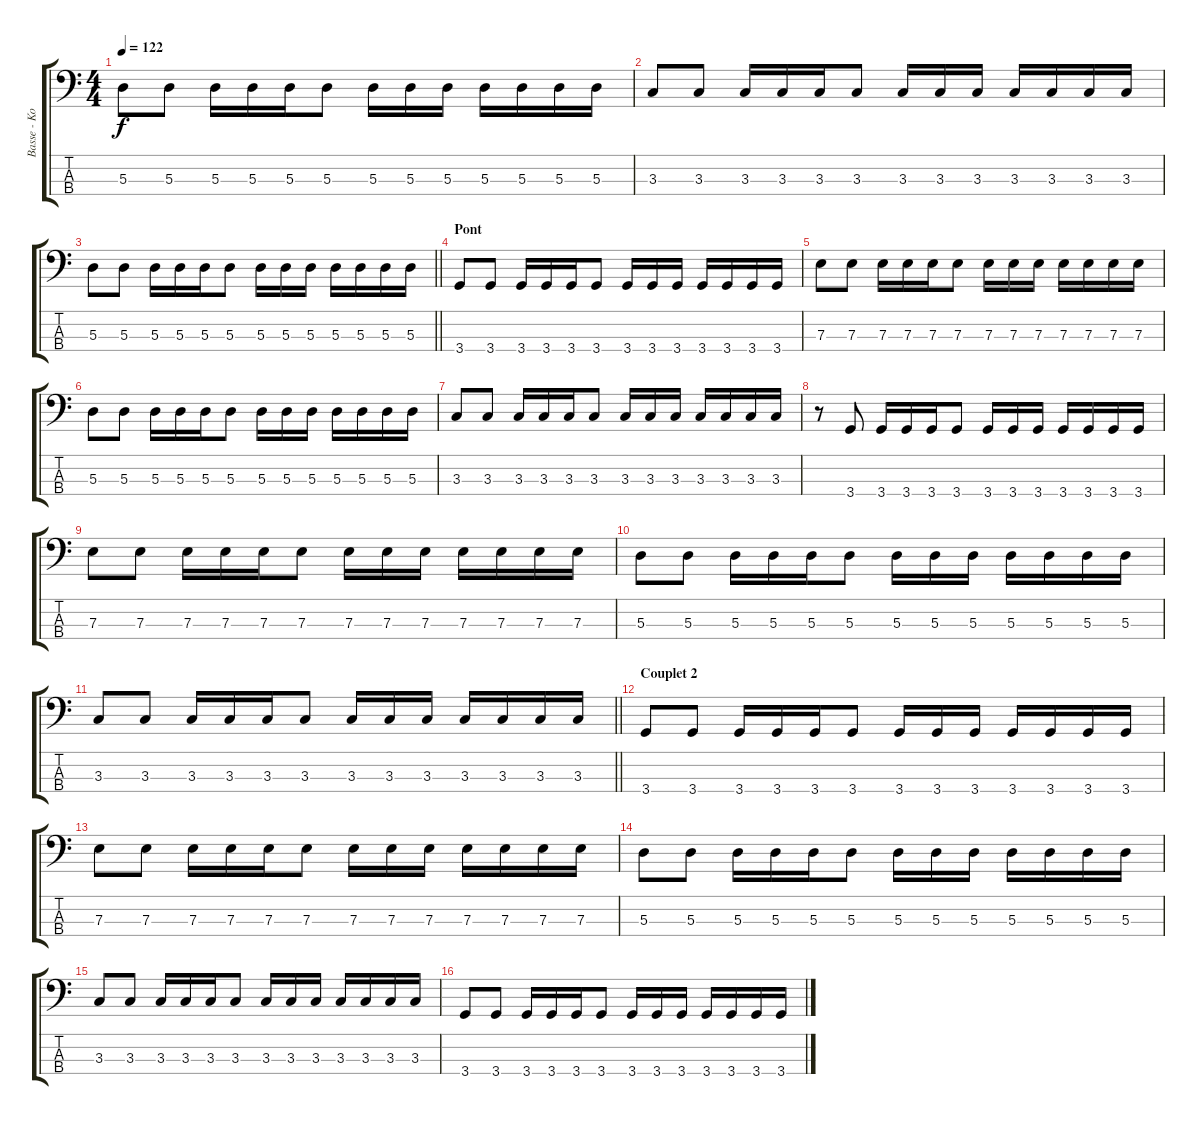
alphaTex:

\track ("Basse - Kojak" "Basse - Ko") {instrument electricbassfinger}
\staff {score tabs}
\tuning (G2 D2 A1 E1) {hide}
\ts (4 4)
\tempo 122
\clef f4
\ks c
5.3.8{dy f} 5.3.8 5.3.16 5.3.16 5.3.16 5.3.8 5.3.16 5.3.16 5.3.16 5.3.16 5.3.16 5.3.16 5.3.16 |
3.3.8 3.3.8 3.3.16 3.3.16 3.3.16 3.3.8 3.3.16 3.3.16 3.3.16 3.3.16 3.3.16 3.3.16 3.3.16 |
\barLineRight lightlight
5.3.8 5.3.8 5.3.16 5.3.16 5.3.16 5.3.8 5.3.16 5.3.16 5.3.16 5.3.16 5.3.16 5.3.16 5.3.16 |
\section ("" "Pont")
3.4.8 3.4.8 3.4.16 3.4.16 3.4.16 3.4.8 3.4.16 3.4.16 3.4.16 3.4.16 3.4.16 3.4.16 3.4.16 |
7.3.8 7.3.8 7.3.16 7.3.16 7.3.16 7.3.8 7.3.16 7.3.16 7.3.16 7.3.16 7.3.16 7.3.16 7.3.16 |
5.3.8 5.3.8 5.3.16 5.3.16 5.3.16 5.3.8 5.3.16 5.3.16 5.3.16 5.3.16 5.3.16 5.3.16 5.3.16 |
3.3.8 3.3.8 3.3.16 3.3.16 3.3.16 3.3.8 3.3.16 3.3.16 3.3.16 3.3.16 3.3.16 3.3.16 3.3.16 |
r.8 3.4.8 3.4.16 3.4.16 3.4.16 3.4.8 3.4.16 3.4.16 3.4.16 3.4.16 3.4.16 3.4.16 3.4.16 |
7.3.8 7.3.8 7.3.16 7.3.16 7.3.16 7.3.8 7.3.16 7.3.16 7.3.16 7.3.16 7.3.16 7.3.16 7.3.16 |
5.3.8 5.3.8 5.3.16 5.3.16 5.3.16 5.3.8 5.3.16 5.3.16 5.3.16 5.3.16 5.3.16 5.3.16 5.3.16 |
\barLineRight lightlight
3.3.8 3.3.8 3.3.16 3.3.16 3.3.16 3.3.8 3.3.16 3.3.16 3.3.16 3.3.16 3.3.16 3.3.16 3.3.16 |
\section ("" "Couplet 2")
3.4.8 3.4.8 3.4.16 3.4.16 3.4.16 3.4.8 3.4.16 3.4.16 3.4.16 3.4.16 3.4.16 3.4.16 3.4.16 |
7.3.8 7.3.8 7.3.16 7.3.16 7.3.16 7.3.8 7.3.16 7.3.16 7.3.16 7.3.16 7.3.16 7.3.16 7.3.16 |
5.3.8 5.3.8 5.3.16 5.3.16 5.3.16 5.3.8 5.3.16 5.3.16 5.3.16 5.3.16 5.3.16 5.3.16 5.3.16 |
3.3.8 3.3.8 3.3.16 3.3.16 3.3.16 3.3.8 3.3.16 3.3.16 3.3.16 3.3.16 3.3.16 3.3.16 3.3.16 |
3.4.8 3.4.8 3.4.16 3.4.16 3.4.16 3.4.8 3.4.16 3.4.16 3.4.16 3.4.16 3.4.16 3.4.16 3.4.16
